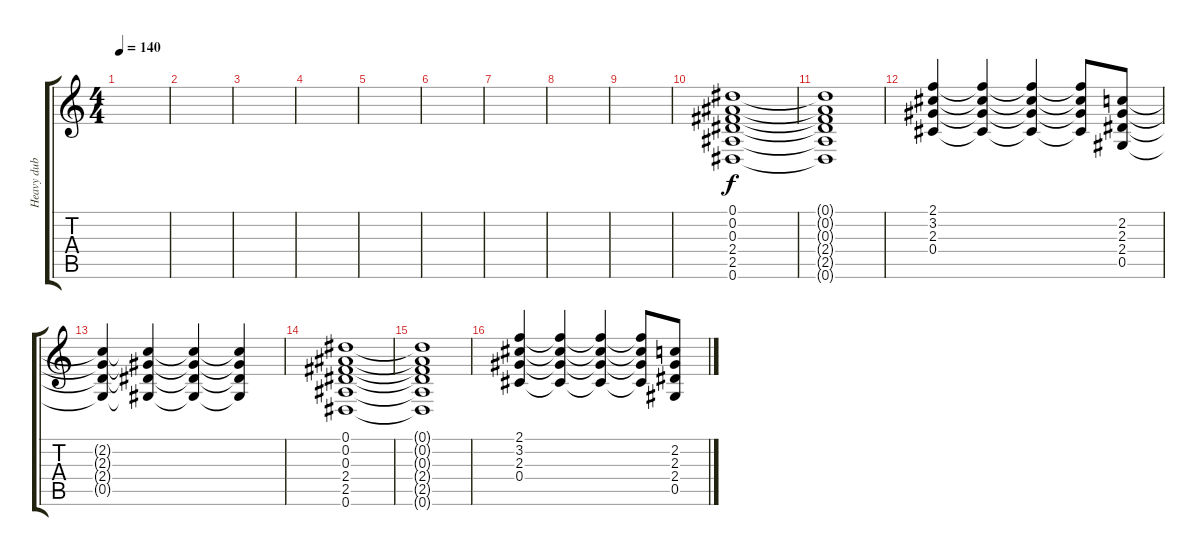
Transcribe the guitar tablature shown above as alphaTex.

\track ("Heavy dub" "Heavy dub") {instrument distortionguitar}
\staff {score tabs}
\tuning (Eb4 Bb3 Gb3 Db3 Ab2 Eb2) {hide}
\ts (4 4)
\tempo 140
\clef g2
\ks c
|
|
|
|
|
|
|
|
|
(0.1 0.2 0.3 2.4 2.5 0.6).1 |
(0.1{t} 0.2{t} 0.3{t} 2.4{t} 2.5{t} 0.6{t}).1 |
(2.1 3.2 2.3 0.4).4 (2.1{t} 3.2{t} 2.3{t} 0.4{t}).4 (2.1{t} 3.2{t} 2.3{t} 0.4{t}).4 (2.1{t} 3.2{t} 2.3{t} 0.4{t}).8 (2.2 2.3 2.4 0.5).8 |
(2.2{t} 2.3{t} 2.4{t} 0.5{t}).4 (2.2{t} 2.3{t} 2.4{t} 0.5{t}).4 (2.2{t} 2.3{t} 2.4{t} 0.5{t}).4 (2.2{t} 2.3{t} 2.4{t} 0.5{t}).4 |
(0.1 0.2 0.3 2.4 2.5 0.6).1 |
(0.1{t} 0.2{t} 0.3{t} 2.4{t} 2.5{t} 0.6{t}).1 |
(2.1 3.2 2.3 0.4).4 (2.1{t} 3.2{t} 2.3{t} 0.4{t}).4 (2.1{t} 3.2{t} 2.3{t} 0.4{t}).4 (2.1{t} 3.2{t} 2.3{t} 0.4{t}).8 (2.2 2.3 2.4 0.5).8
